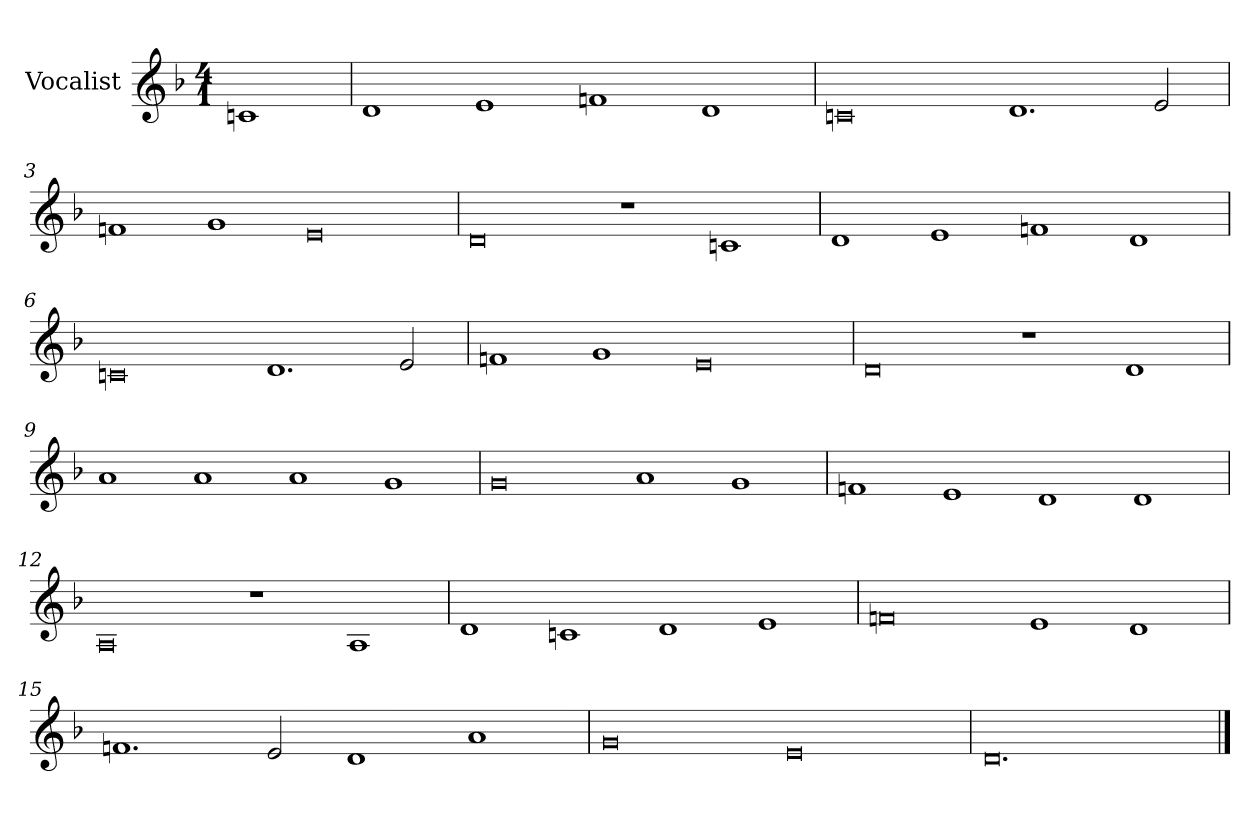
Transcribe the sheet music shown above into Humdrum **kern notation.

**kern
*part1
*staff1
*I"Vocalist
*k[b-]
*d:
*M4/1
=
1cn
=1
1d
1e
1fn
1d
=2
0cn
1.d
2e
=3
1fn
1g
0e
=4
0d
1r
1cn
=5
1d
1e
1fn
1d
=6
0cn
1.d
2e
=7
1fn
1g
0e
=8
0d
1r
1d
=9
1a
1a
1a
1g
=10
0g
1a
1g
=11
1fn
1e
1d
1d
=12
0A
1r
1A
=13
1d
1cn
1d
1e
=14
0fn
1e
1d
=15
1.fn
2e
1d
1a
=16
0g
0e
=17
0.d
==
*-
